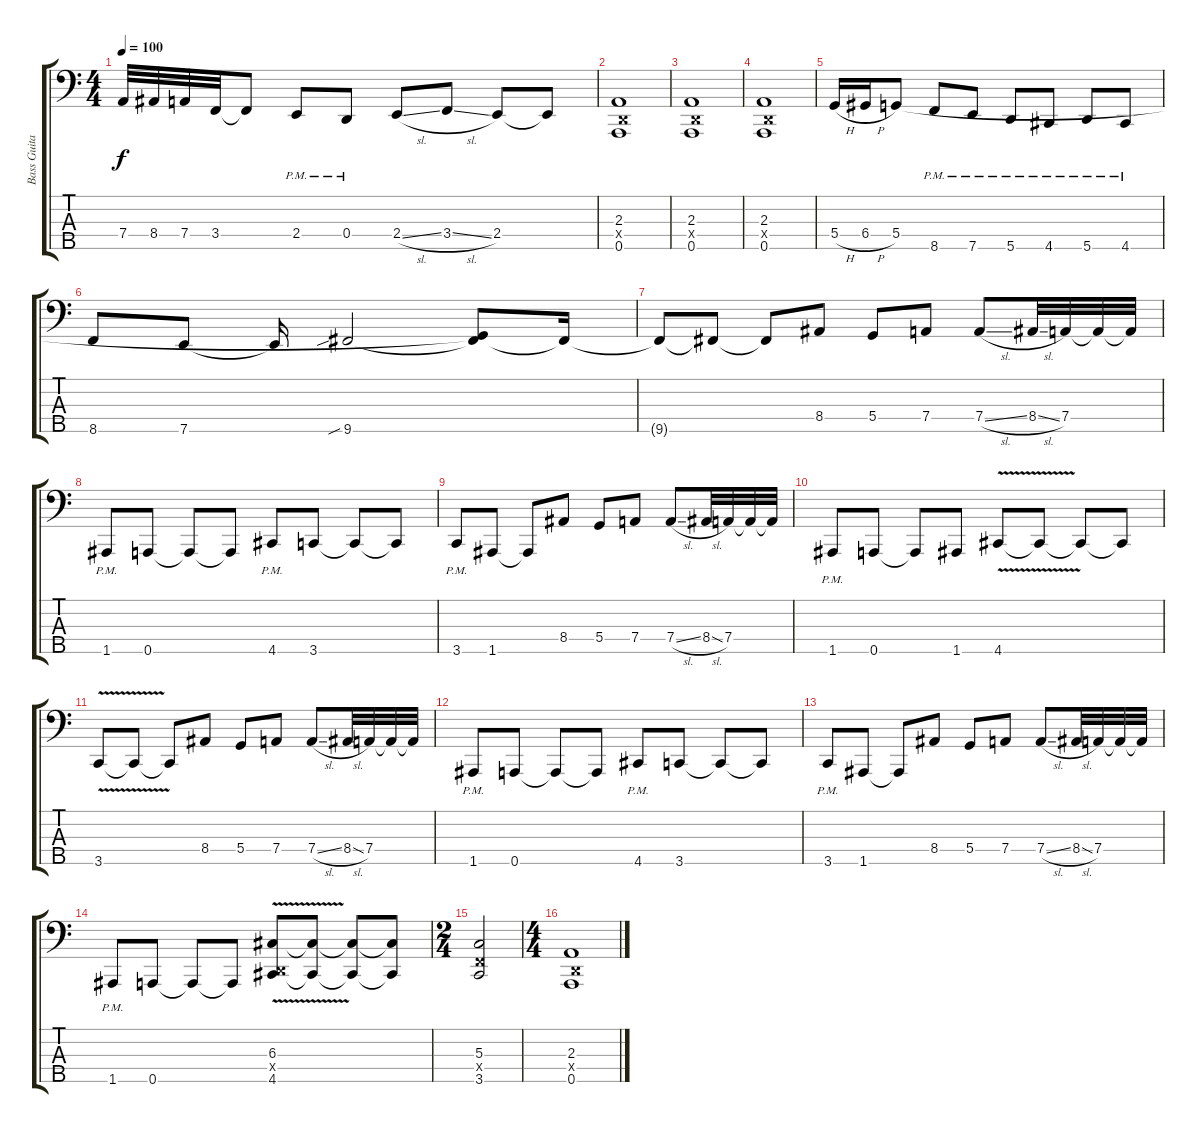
\track ("Bass Guitar - Jon Vesano" "Bass Guita") {instrument electricbasspick}
\staff {score tabs}
\tuning (F2 C2 G1 D1 A0) {hide}
\ts (4 4)
\tempo 100
\clef f4
\ks c
7.4.32{dy f instrument electricbasspick} 8.4.32 7.4.32 3.4.32 3.4{t}.8 2.4{pm}.8 0.4{pm}.8 2.4{sl}.8 3.4{sl}.8 2.4.8 2.4{t}.8 |
(2.3 0.4{x} 0.5).1 |
(2.3 0.4{x} 0.5).1 |
(2.3 0.4{x} 0.5).1 |
5.4{h}.16 6.4{h}.16 5.4.8 8.5{pm}.8 7.5{pm}.8 5.5{pm}.8 4.5{pm}.8 5.5{pm}.8 4.5{pm}.8 |
8.5.8 7.5.8 7.5{t}.16 9.5{sib}.2 (5.4{t} 9.5{t}).8 9.5{t}.16 |
9.5{t}.8 9.5{t}.8 9.5{t}.8 8.4.8 5.4.8 7.4.8 7.4{sl}.8 8.4{sl}.32 7.4.32 7.4{t}.32 7.4{t}.32 |
1.5{pm}.8 0.5.8 0.5{t}.8 0.5{t}.8 4.5{pm}.8 3.5.8 3.5{t}.8 3.5{t}.8 |
3.5{pm}.8 1.5.8 1.5{t}.8 8.4.8 5.4.8 7.4.8 7.4{sl}.8 8.4{sl}.32 7.4.32 7.4{t}.32 7.4{t}.32 |
1.5{pm}.8 0.5.8 0.5{t}.8 1.5.8 4.5{v}.8 4.5{t}.8 4.5{t}.8 4.5{t}.8 |
3.5{v}.8 3.5{t}.8 3.5{t}.8 8.4.8 5.4.8 7.4.8 7.4{sl}.8 8.4{sl}.32 7.4.32 7.4{t}.32 7.4{t}.32 |
1.5{pm}.8 0.5.8 0.5{t}.8 0.5{t}.8 4.5{pm}.8 3.5.8 3.5{t}.8 3.5{t}.8 |
3.5{pm}.8 1.5.8 1.5{t}.8 8.4.8 5.4.8 7.4.8 7.4{sl}.8 8.4{sl}.32 7.4.32 7.4{t}.32 7.4{t}.32 |
1.5{pm}.8 0.5.8 0.5{t}.8 0.5{t}.8 (6.3 0.4{x} 4.5{v}).8 (6.3{t} 4.5{t}).8 (6.3{t} 4.5{t}).8 (6.3{t} 4.5{t}).8 |
\ts (2 4)
(5.3 3.4{x} 3.5).2 |
\ts (4 4)
(2.3 0.4{x} 0.5).1
